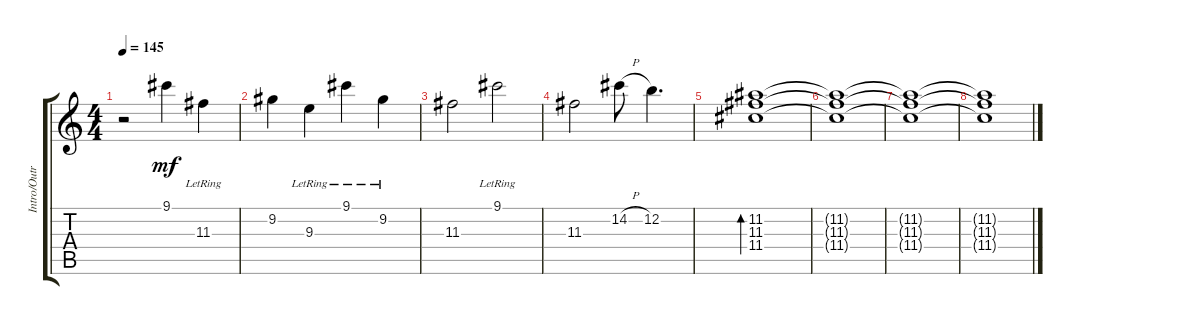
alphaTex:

\track ("Intro/Outro Guitar" "Intro/Outr") {instrument electricguitarjazz}
\staff {score tabs}
\tuning (E4 B3 G3 D3 A2 E2) {hide}
\ts (4 4)
\tempo 145
\clef g2
\ks c
r.2{dy mf} 9.1.4 11.3{lr}.4 |
9.2.4 9.3{lr}.4 9.1{lr}.4 9.2{lr}.4 |
11.3.2 9.1{lr}.2 |
11.3.2 14.2{h}.8 12.2.4{d} |
(11.2 11.3 11.4).1{bd 240} |
(11.2{t} 11.3{t} 11.4{t}).1 |
(11.2{t} 11.3{t} 11.4{t}).1 |
(11.2{t} 11.3{t} 11.4{t}).1
